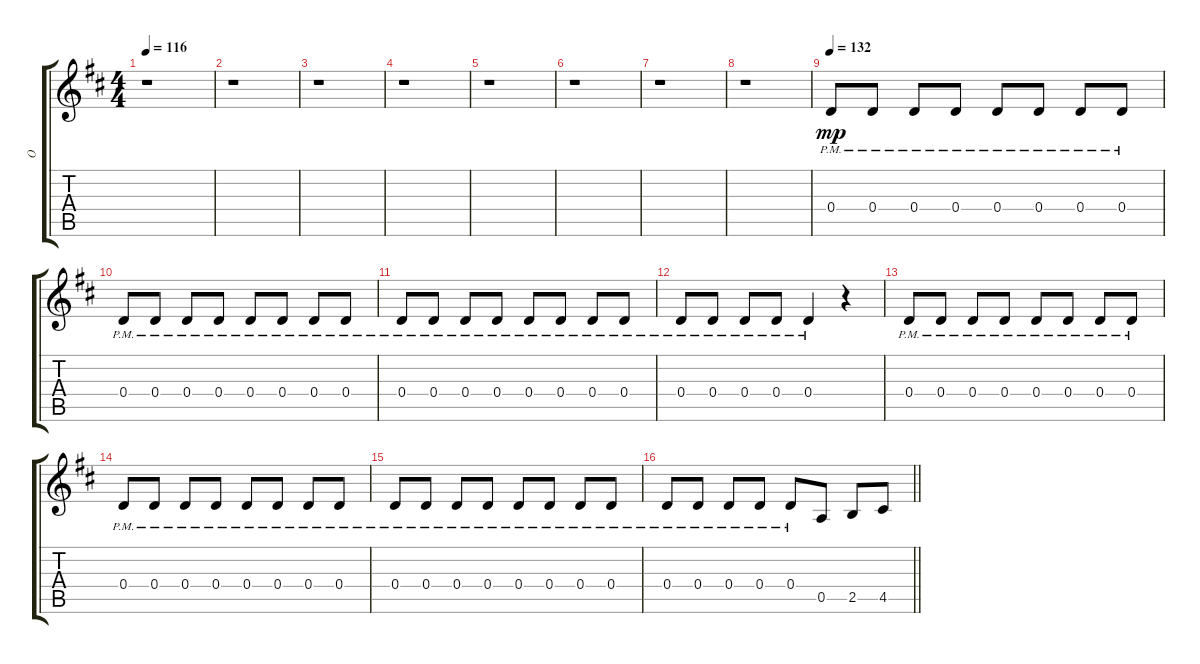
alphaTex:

\track ("O" "O") {instrument overdrivenguitar}
\staff {score tabs}
\tuning (E4 B3 G3 D3 A2 E2) {hide}
\ts (4 4)
\tempo 116
\clef g2
\ks d
r.1{dy mp instrument overdrivenguitar} |
r.1 |
r.1 |
r.1 |
r.1 |
r.1 |
r.1 |
r.1 |
\tempo 132
0.4{pm}.8 0.4{pm}.8 0.4{pm}.8 0.4{pm}.8 0.4{pm}.8 0.4{pm}.8 0.4{pm}.8 0.4{pm}.8 |
0.4{pm}.8 0.4{pm}.8 0.4{pm}.8 0.4{pm}.8 0.4{pm}.8 0.4{pm}.8 0.4{pm}.8 0.4{pm}.8 |
0.4{pm}.8 0.4{pm}.8 0.4{pm}.8 0.4{pm}.8 0.4{pm}.8 0.4{pm}.8 0.4{pm}.8 0.4{pm}.8 |
0.4{pm}.8 0.4{pm}.8 0.4{pm}.8 0.4{pm}.8 0.4{pm}.4 r.4 |
0.4{pm}.8 0.4{pm}.8 0.4{pm}.8 0.4{pm}.8 0.4{pm}.8 0.4{pm}.8 0.4{pm}.8 0.4{pm}.8 |
0.4{pm}.8 0.4{pm}.8 0.4{pm}.8 0.4{pm}.8 0.4{pm}.8 0.4{pm}.8 0.4{pm}.8 0.4{pm}.8 |
0.4{pm}.8 0.4{pm}.8 0.4{pm}.8 0.4{pm}.8 0.4{pm}.8 0.4{pm}.8 0.4{pm}.8 0.4{pm}.8 |
\barLineRight lightlight
0.4{pm}.8 0.4{pm}.8 0.4{pm}.8 0.4{pm}.8 0.4{pm}.8 0.5.8 2.5.8 4.5.8
